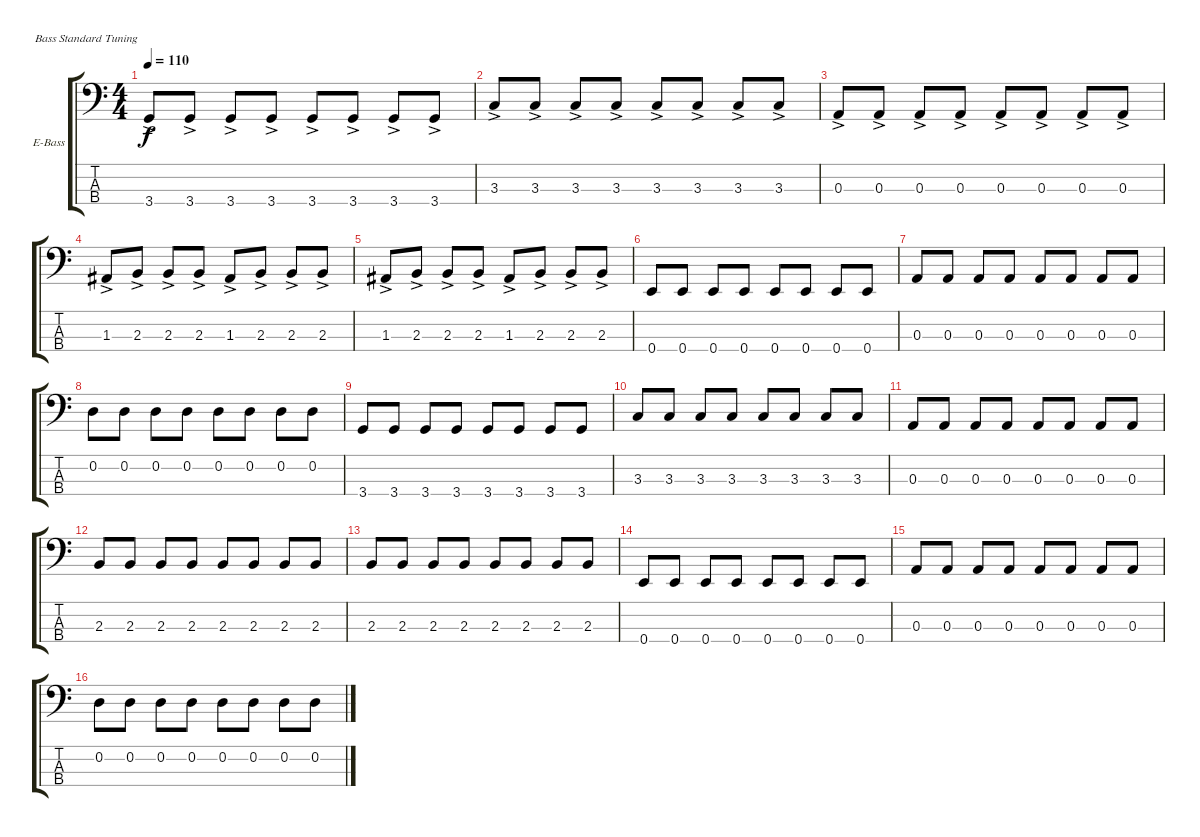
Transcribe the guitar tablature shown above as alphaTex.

\bracketExtendMode groupsimilarinstruments
\firstSystemTrackNameOrientation horizontal
\otherSystemsTrackNameOrientation horizontal
\track ("Electric Bass" "E-Bass") {instrument electricbassfinger}
\staff {score tabs}
\tuning (G2 D2 A1 E1)
\ts (4 4)
\tempo 110
\clef f4
\ks c
3.4{ac}.8{dy f} 3.4{ac}.8 3.4{ac}.8 3.4{ac}.8 3.4{ac}.8 3.4{ac}.8 3.4{ac}.8 3.4{ac}.8 |
3.3{ac}.8 3.3{ac}.8 3.3{ac}.8 3.3{ac}.8 3.3{ac}.8 3.3{ac}.8 3.3{ac}.8 3.3{ac}.8 |
0.3{ac}.8 0.3{ac}.8 0.3{ac}.8 0.3{ac}.8 0.3{ac}.8 0.3{ac}.8 0.3{ac}.8 0.3{ac}.8 |
1.3{ac}.8 2.3{ac}.8 2.3{ac}.8 2.3{ac}.8 1.3{ac}.8 2.3{ac}.8 2.3{ac}.8 2.3{ac}.8 |
1.3{ac}.8 2.3{ac}.8 2.3{ac}.8 2.3{ac}.8 1.3{ac}.8 2.3{ac}.8 2.3{ac}.8 2.3{ac}.8 |
0.4.8 0.4.8 0.4.8 0.4.8 0.4.8 0.4.8 0.4.8 0.4.8 |
0.3.8 0.3.8 0.3.8 0.3.8 0.3.8 0.3.8 0.3.8 0.3.8 |
0.2.8 0.2.8 0.2.8 0.2.8 0.2.8 0.2.8 0.2.8 0.2.8 |
3.4.8 3.4.8 3.4.8 3.4.8 3.4.8 3.4.8 3.4.8 3.4.8 |
3.3.8 3.3.8 3.3.8 3.3.8 3.3.8 3.3.8 3.3.8 3.3.8 |
0.3.8 0.3.8 0.3.8 0.3.8 0.3.8 0.3.8 0.3.8 0.3.8 |
2.3.8 2.3.8 2.3.8 2.3.8 2.3.8 2.3.8 2.3.8 2.3.8 |
2.3.8 2.3.8 2.3.8 2.3.8 2.3.8 2.3.8 2.3.8 2.3.8 |
0.4.8 0.4.8 0.4.8 0.4.8 0.4.8 0.4.8 0.4.8 0.4.8 |
0.3.8 0.3.8 0.3.8 0.3.8 0.3.8 0.3.8 0.3.8 0.3.8 |
0.2.8 0.2.8 0.2.8 0.2.8 0.2.8 0.2.8 0.2.8 0.2.8
